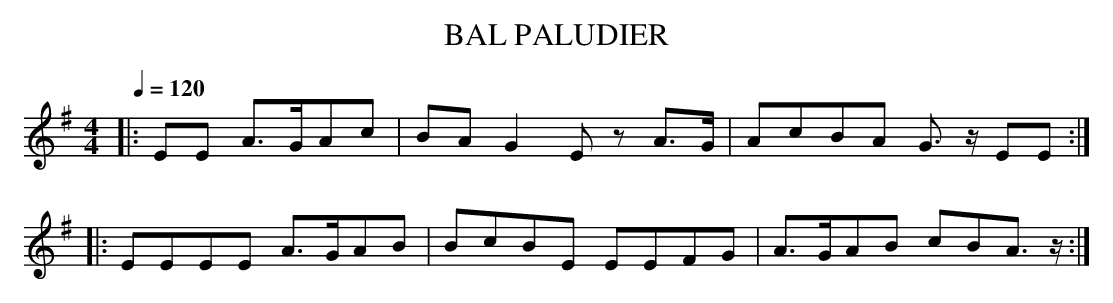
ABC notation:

X:1
T:BAL PALUDIER
M:4/4
L:1/8
Q:1/4=120
K:G
|:EE A3/2G/2Ac|BAG2 E z A3/2G/2|AcBA G3/2 z/2 EE:|
|:EEEE A3/2G/2AB|BcBE EEFG|A3/2G/2AB cBA3/2 z/2 :|
